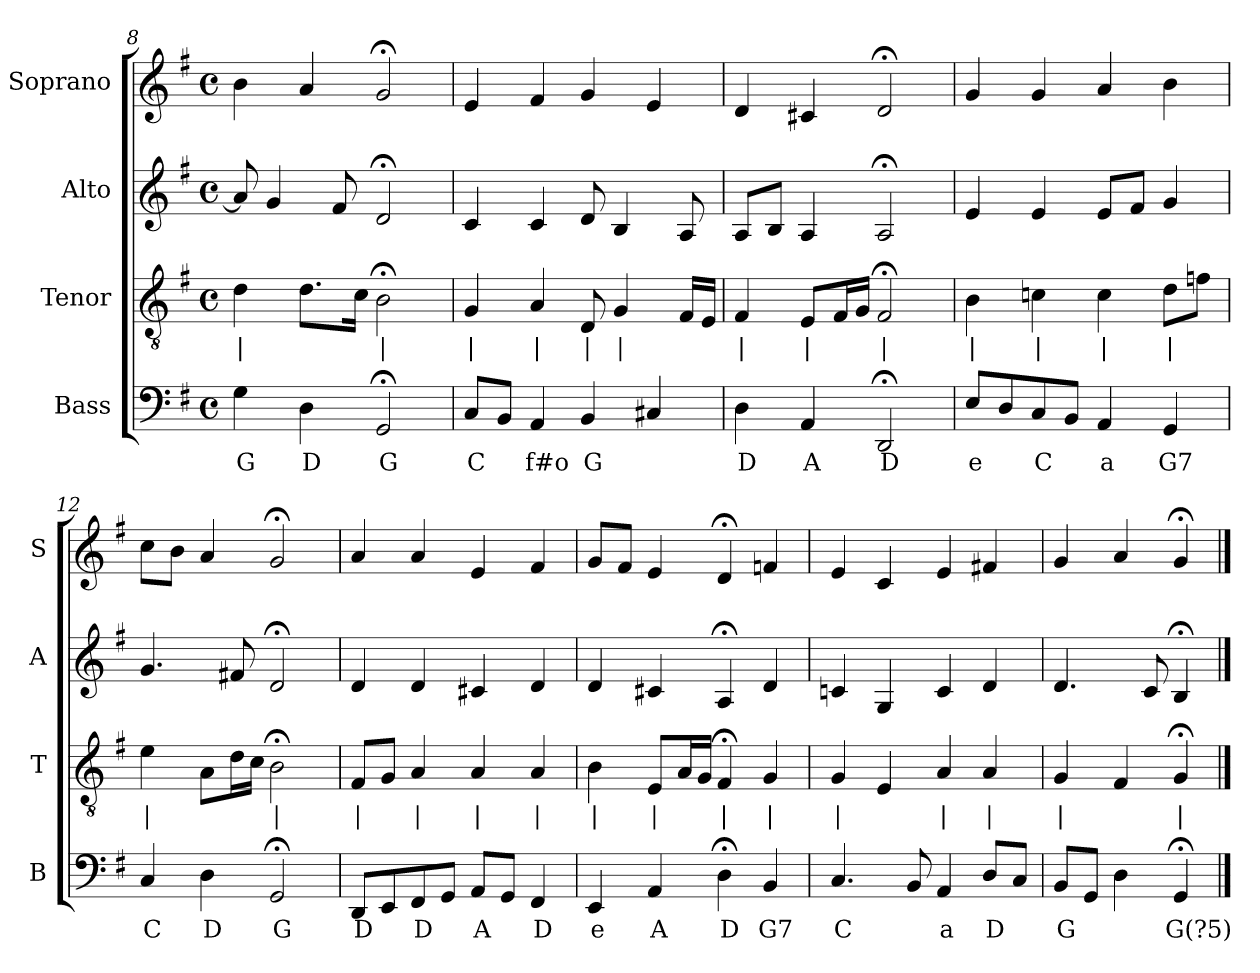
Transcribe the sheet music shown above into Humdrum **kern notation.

**kern	**text	**kern	**text	**kern	**kern
*part4	*part4	*part3	*part3	*part2	*part1
*staff4	*staff4	*staff3	*staff3	*staff2	*staff1
*I"Bass	*	*I"Tenor	*	*I"Alto	*I"Soprano
*I'B	*	*I'T	*	*I'A	*I'S
*clefF4	*	*clefGv2	*	*clefG2	*clefG2
*k[f#]	*	*k[f#]	*	*k[f#]	*k[f#]
*G:	*	*G:	*	*G:	*G:
*M4/4	*	*M4/4	*	*M4/4	*M4/4
*met(c)	*	*met(c)	*	*met(c)	*met(c)
=8	=8	=8	=8	=8	=8
4G	G	4d	|	8a]	4b
.	.	.	.	4g	.
4D	D	8.dL	.	.	4a
.	.	.	.	8f#	.
.	.	16cJk	.	.	.
2GG;<	G	2B;<	|	2d;<	2g;<
=9	=9	=9	=9	=9	=9
8CL	C	4G	|	4c	4e
8BBJ	.	.	.	.	.
4AA	f#o	4A	|	4c	4f#
4BB	G	8D	|	8d	4g
.	.	4G	|	4B	.
4C#X	.	.	.	.	4e
.	.	16F#LL	.	8A	.
.	.	16EJJ	.	.	.
=10	=10	=10	=10	=10	=10
4D	D	4F#	|	8AL	4d
.	.	.	.	8BJ	.
4AA	A	8EL	|	4A	4c#X
.	.	16F#L	.	.	.
.	.	16GJJ	.	.	.
2DD;<	D	2F#;<	|	2A;<	2d;<
=11	=11	=11	=11	=11	=11
8EL	e	4B	|	4e	4g
8D	.	.	.	.	.
8C	C	4cn	|	4e	4g
8BBJ	.	.	.	.	.
4AA	a	4c	|	8eL	4a
.	.	.	.	8f#J	.
4GG	G7	8dL	|	4g	4b
.	.	8fnJ	.	.	.
=12	=12	=12	=12	=12	=12
4C	C	4e	|	4.g	8ccL
.	.	.	.	.	8bJ
4D	D	8AL	.	.	4a
.	.	16dL	.	8f#X	.
.	.	16cJJ	.	.	.
2GG;<	G	2B;<	|	2d;<	2g;<
=13	=13	=13	=13	=13	=13
8DDL	D	8F#L	|	4d	4a
8EE	.	8GJ	.	.	.
8FF#	D	4A	|	4d	4a
8GGJ	.	.	.	.	.
8AAL	A	4A	|	4c#X	4e
8GGJ	.	.	.	.	.
4FF#	D	4A	|	4d	4f#
=14	=14	=14	=14	=14	=14
4EE	e	4B	|	4d	8gL
.	.	.	.	.	8f#J
4AA	A	8EL	|	4c#X	4e
.	.	16AL	.	.	.
.	.	16GJJ	.	.	.
4D;<	D	4F#;<	|	4A;<	4d;<
4BB	G7	4G	|	4d	4fn
=15	=15	=15	=15	=15	=15
4.C	C	4G	|	4cn	4e
.	.	4E	.	4G	4c
8BB	.	.	.	.	.
4AA	a	4A	|	4c	4e
8DL	D	4A	|	4d	4f#X
8CJ	.	.	.	.	.
=16	=16	=16	=16	=16	=16
8BBL	G	4G	|	4.d	4g
8GGJ	.	.	.	.	.
4D	.	4F#	.	.	4a
.	.	.	.	8c	.
4GG;<	G(?5)	4G;<	|	4B;<	4g;<
==	==	==	==	==	==
*-	*-	*-	*-	*-	*-
